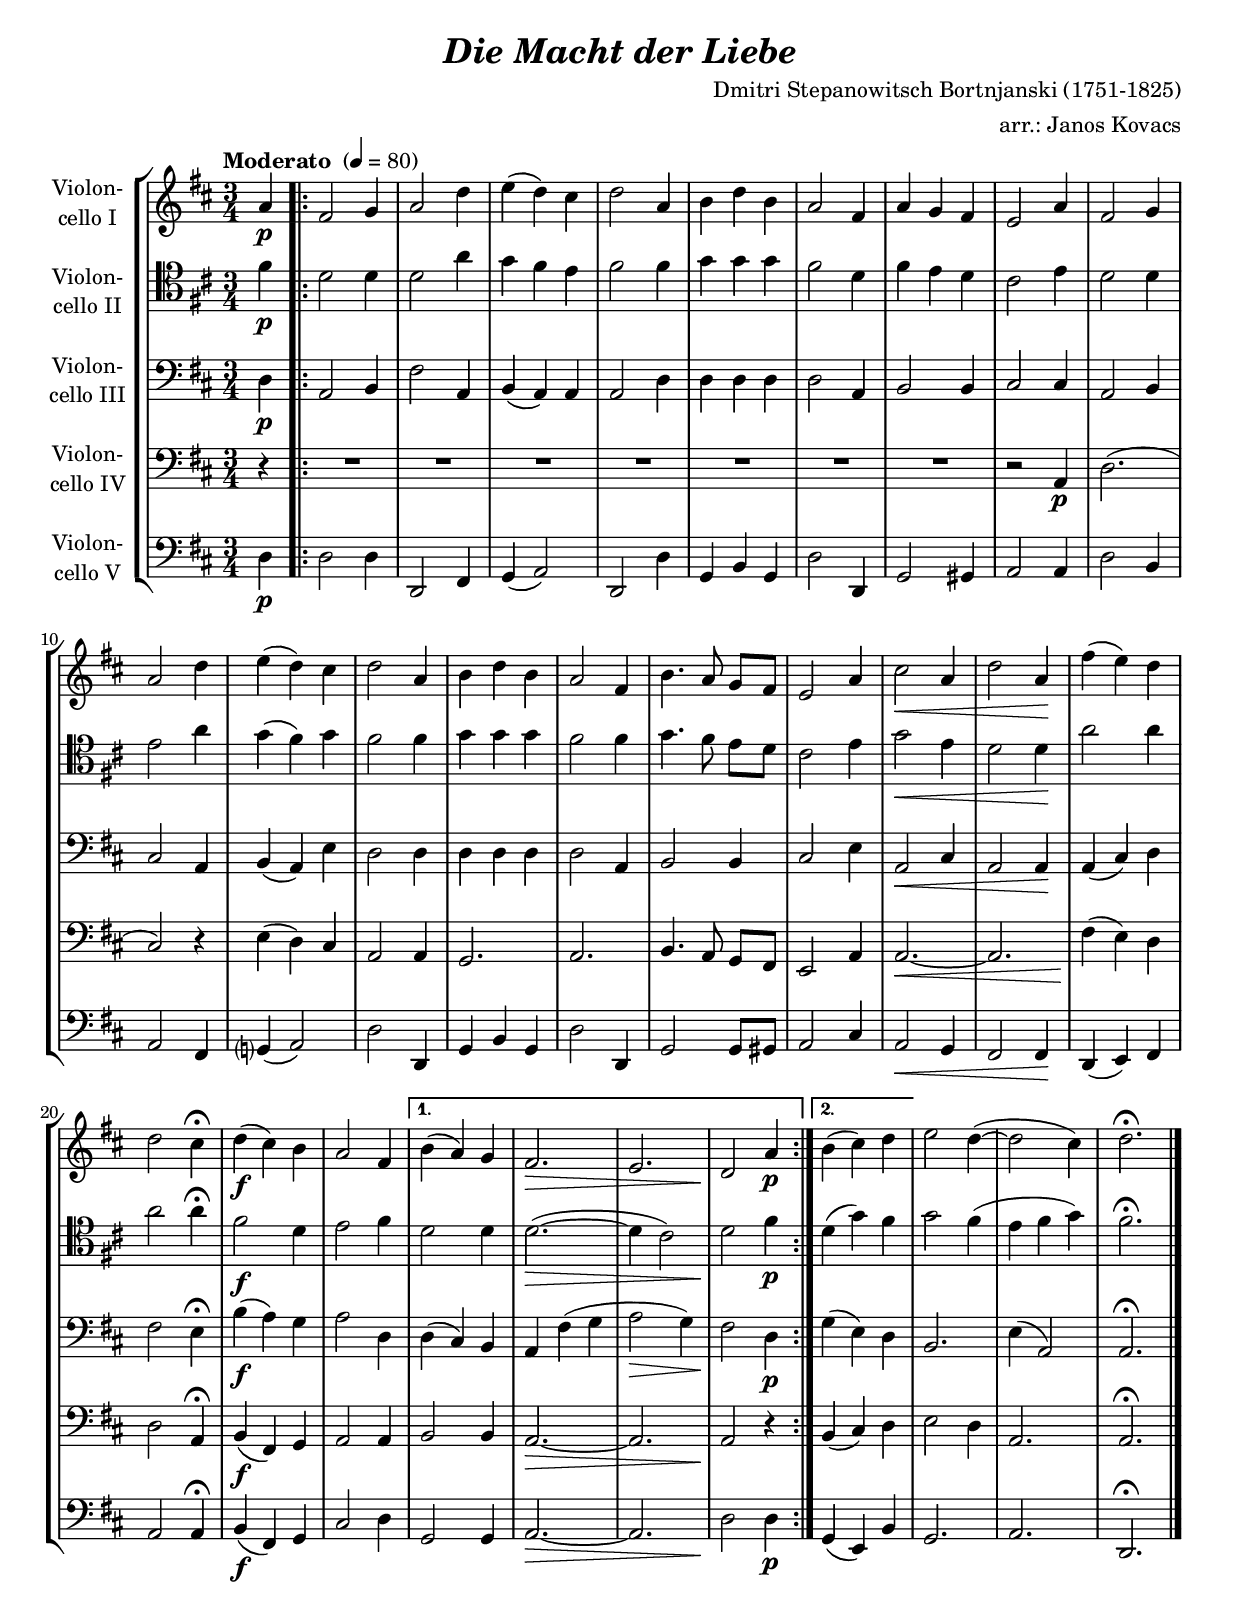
\version "2.14.2"
\include "deutsch.ly"

#(set-global-staff-size 19)

\header {
  title     = \markup \bold \italic "Die Macht der Liebe"
  composer  = "Dmitri Stepanowitsch Bortnjanski (1751-1825)"
  arranger  = "arr.: Janos Kovacs"
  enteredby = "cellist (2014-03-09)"
}

voiceconsts = {
 \key f \major
 \time 3/4
 \clef "bass"
 %\numericTimeSignature
 \compressFullBarRests
 \tempo "Moderato " 4=80
}

mihi = "clarinet"
milo = "bassoon"

va = \relative c' {
  \voiceconsts
  \clef "treble"

  \partial 4 c4\p
  \repeat volta 2 {
    a2 b4
    c2 f4
    g( f) e
    f2 c4
    d f d
    c2 a4
    c b a
    g2 c4

    a2 b4
    c2 f4
    g( f) e
    f2 c4
    d f d
    c2 a4
    d4. c8 b[ a]

    g2 c4
    e2\< c4
    f2 c4\!
    a'( g) f
    f2 e4\fermata
    f(\f e) d
    c2 a4
  }
  \alternative {
    { d( c) b | a2.\> | g | f2\! c'4\p }
    { d( e ) f }
  }
  g2 f4(~
  f2 e4)
  f2.\fermata \bar "|."
}

vb = \relative c' {
  \voiceconsts
  \clef "tenor"

  \partial 4 a4\p
  \repeat volta 2 {
    f2 f4
    f2 c'4
    b a g
    a2 a4
    b b b
    a2 f4
    a g f
    e2 g4

    f2 f4
    g2 c4
    b( a) b
    a2 a4
    b b b
    a2 a4
    b4. a8 g[ f]

    e2 g4
    b2\< g4
    f2 f4\!
    c'2 c4
    c2 c4\fermata
    a2\f f4
    g2 a4
  }
  \alternative {
    { f2 f4 | f2.(~\> | f4 e2) | f\! a4\p }
    { f( b) a }
  }
  b2 a4(
  g a b)
  a2.\fermata \bar "|."
}

vc = \relative c' {
  \voiceconsts

  \partial 4 f4\p
  \repeat volta 2 {
    c2 d4
    a'2 c,4
    d( c) c
    c2 f4
    f f f
    f2 c4
    d2 d4
    e2 e4

    c2 d4
    e2 c4
    d( c) g'
    f2 f4
    f f f
    f2 c4
    d2 d4

    e2 g4
    c,2\< e4
    c2 c4\!
    c( e) f
    a2 g4\fermata
    d'(\f c) b
    c2 f,4
  }
  \alternative {
    { f( e) d | c a'( b | c2\> b4) | a2\! f4\p }
    { b( g) f }
  }
  d2.
  g4( c,2)
  c2.\fermata \bar "|."
}

vd = \relative c {
  \voiceconsts

  \partial 4 r4
  \repeat volta 2 {
    R2.*7
    r2 c4\p
    f2.(
    e2) r4
    g( f) e
    c2 c4
    b2.

    c
    d4.c8 b[ a]
    g2 c4
    c2.~\<
    c
    a'4(\! g) f
    f2 c4\fermata
    d(\f a) b
    c2 c4
  }
  \alternative {
    { d2 d4 | c2.~\> | c | c2\! r4 }
    { d( e) f }
  }
  g2 f4
  c2.
  c\fermata \bar "|."
}

ve = \relative c, {
  \voiceconsts

  \partial 4 f4\p
  \repeat volta 2 {
    f2 f4
    f,2 a4
    b( c2)
    f, f'4
    b, d b
    f'2 f,4
    b2 h4
    c2 c4

    f2 d4
    c2 a4
    b?( c2)
    f f,4
    b d b
    f'2 f,4
    b2 b8 h

    c2 e4
    c2\< b4
    a2 a4\!
    f( g) a
    c2 c4\fermata
    d(\f a) b
    e2 f4
  }
  \alternative {
    { b,2 b4 | c2.~\> | c | f2\! f4\p }
    { b,( g) d' }
  }
  b2.
  c
  f,\fermata \bar "|."
}


music = \new StaffGroup <<
      \new Staff {
	\set Staff.midiInstrument = \mihi
	\set Staff.instrumentName = \markup \center-column { "Violon-" "cello I" }
	\transpose f d' { \va }
      }

      \new Staff {
	\set Staff.midiInstrument = \mihi
	\set Staff.instrumentName = \markup \center-column { "Violon-" "cello II" }
	\transpose f d' { \vb }
      }

      \new Staff {
	\set Staff.midiInstrument = \milo
	\set Staff.instrumentName = \markup \center-column { "Violon-" "cello III" }
	\transpose f d, { \vc }
      }

      \new Staff {
	\set Staff.midiInstrument = \milo
	\set Staff.instrumentName = \markup \center-column { "Violon-" "cello IV" }
	\transpose f d { \vd }
      }

      \new Staff {
	\set Staff.midiInstrument = \milo
	\set Staff.instrumentName = \markup \center-column { "Violon-" "cello V" }
	\transpose f d' { \ve }
      }
>>

\book {
  \score {
    \music
    \layout {}
  }

  \score {
    \unfoldRepeats \music

    \midi {
      \context {
        \Score
      }
    }
  }
}
